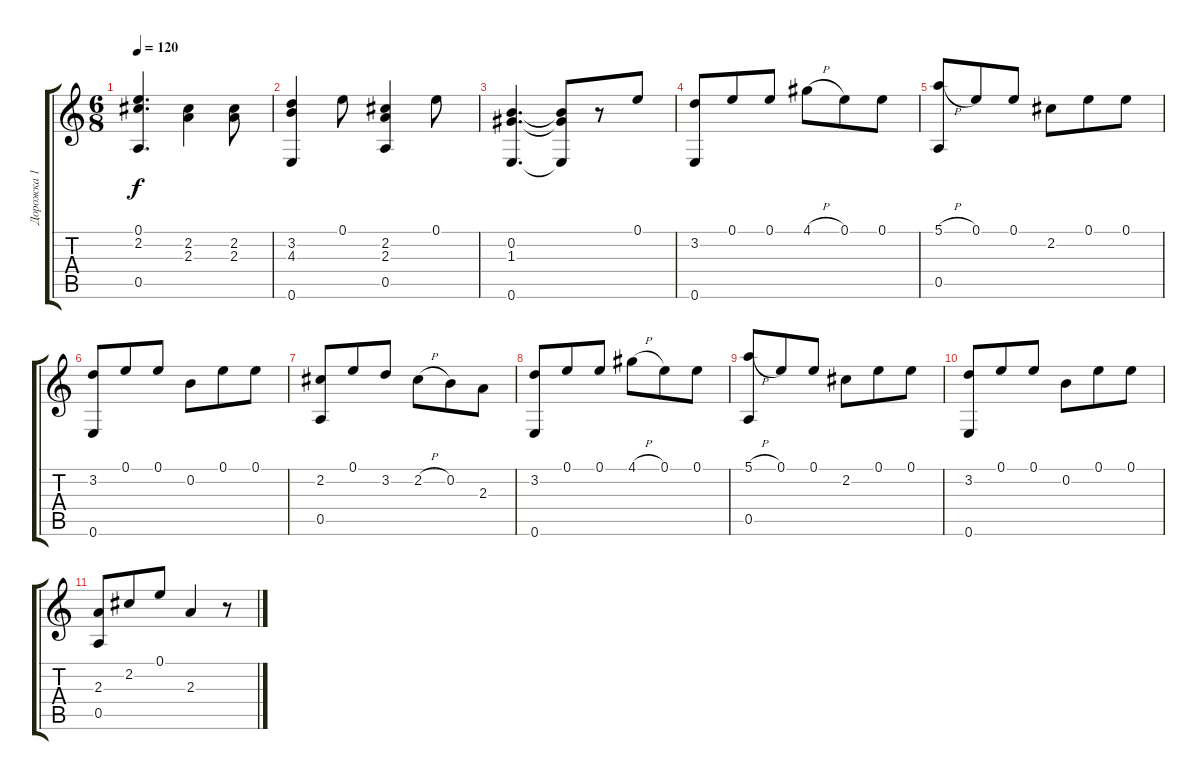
\track ("Дорожка 1" "Дорожка 1") {instrument acousticguitarnylon}
\staff {score tabs}
\tuning (E4 B3 G3 D3 A2 E2) {hide}
\ts (6 8)
\tempo 120
\clef g2
\ks c
(0.1 2.2 0.5).4{d dy f} (2.2 2.3).4 (2.2 2.3).8 |
(3.2 4.3 0.6).4 0.1.8 (2.2 2.3 0.5).4 0.1.8 |
(0.2 1.3 0.6).4{d} (0.2{t} 1.3{t} 0.6{t}).8 r.8 0.1.8 |
(3.2 0.6).8 0.1.8 0.1.8 4.1{h}.8 0.1.8 0.1.8 |
(5.1{h} 0.5).8 0.1.8 0.1.8 2.2.8 0.1.8 0.1.8 |
(3.2 0.6).8 0.1.8 0.1.8 0.2.8 0.1.8 0.1.8 |
(2.2 0.5).8 0.1.8 3.2.8 2.2{h}.8 0.2.8 2.3.8 |
(3.2 0.6).8 0.1.8 0.1.8 4.1{h}.8 0.1.8 0.1.8 |
(5.1{h} 0.5).8 0.1.8 0.1.8 2.2.8 0.1.8 0.1.8 |
(3.2 0.6).8 0.1.8 0.1.8 0.2.8 0.1.8 0.1.8 |
(2.3 0.5).8 2.2.8 0.1.8 2.3.4 r.8
